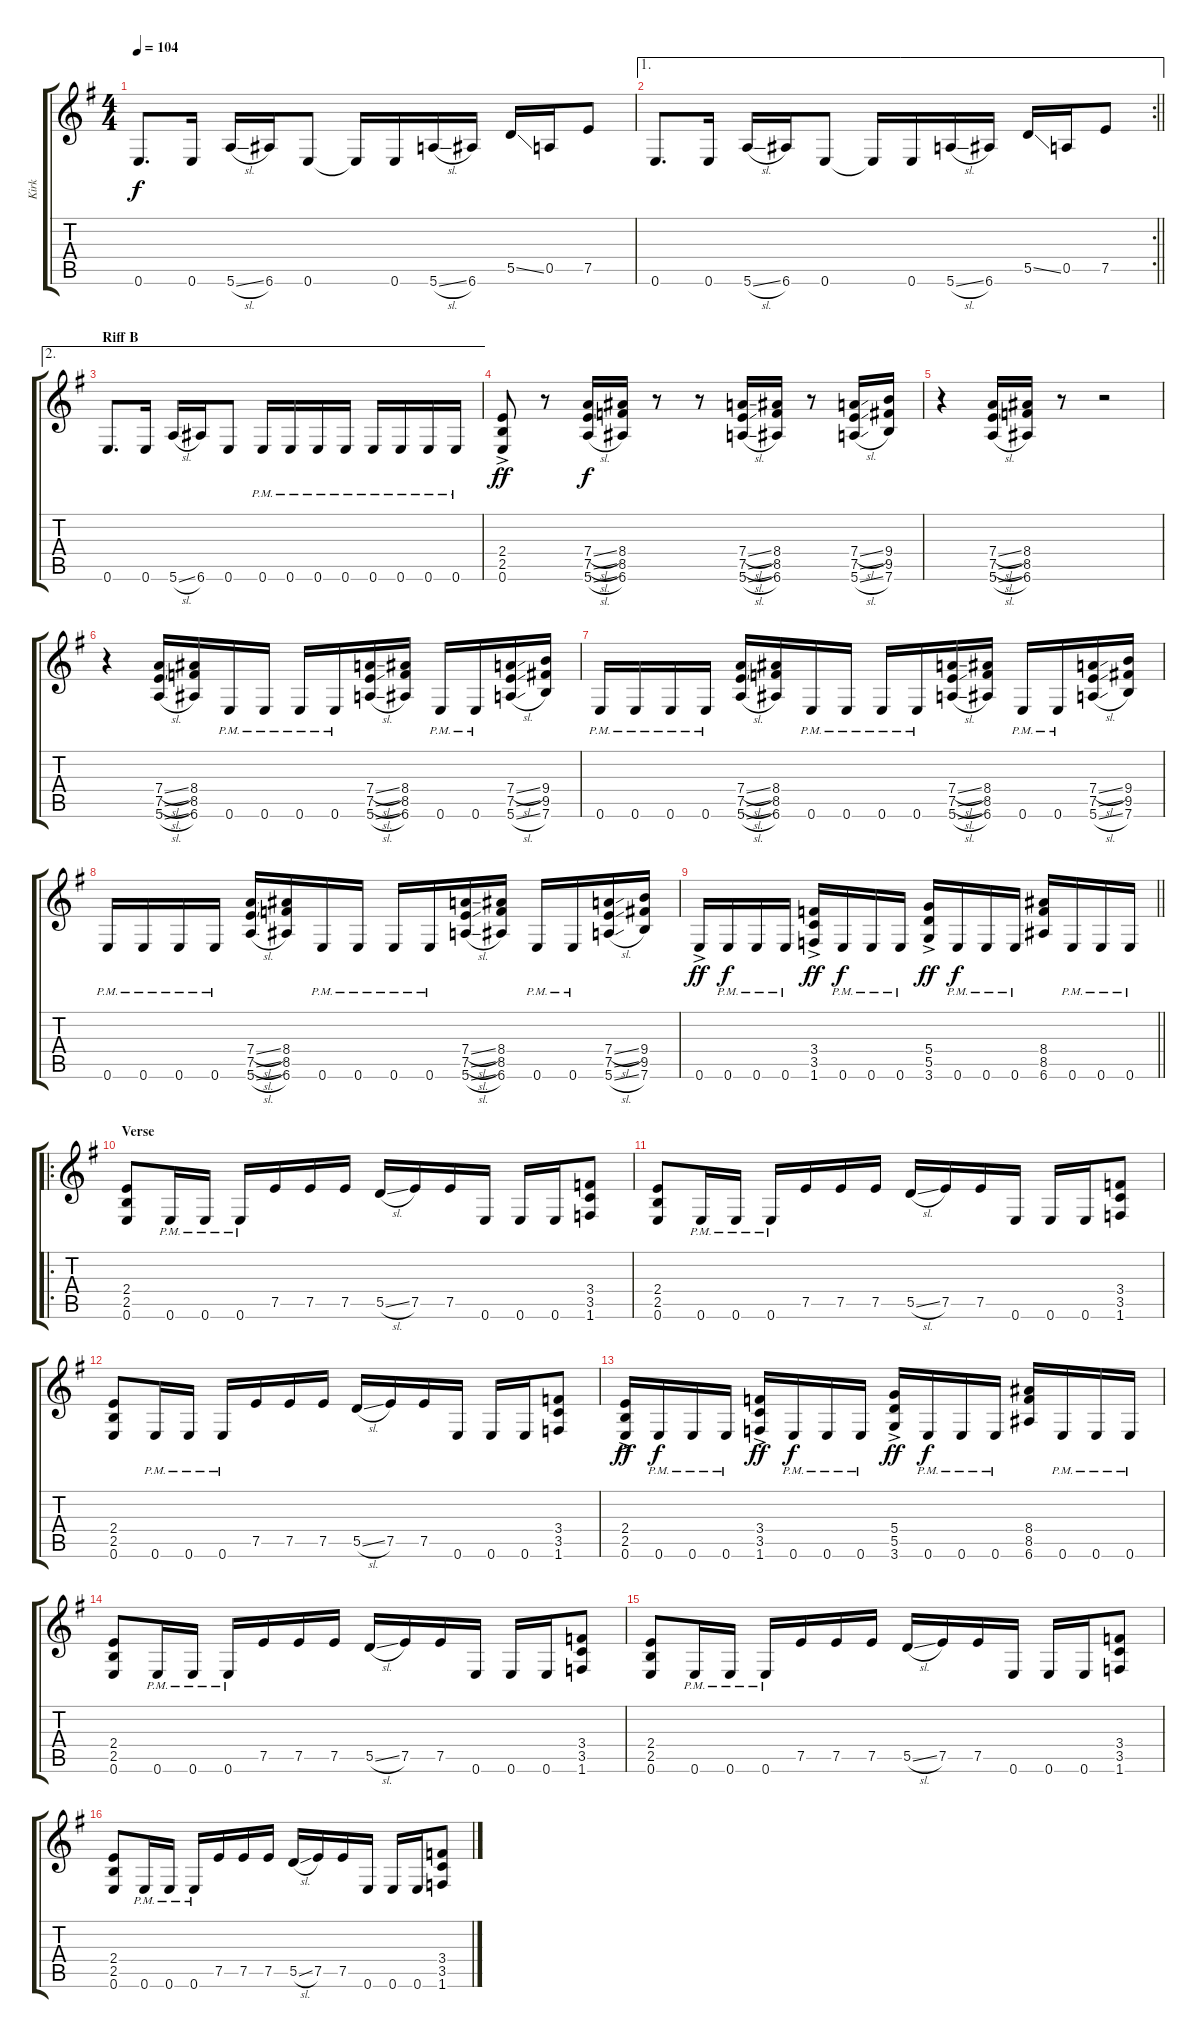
\track ("Kirk" "Kirk") {instrument distortionguitar}
\staff {score tabs}
\tuning (E4 B3 G3 D3 A2 E2) {hide}
\ts (4 4)
\tempo 104
\clef g2
\ks eminor
0.6.8{d dy f} 0.6.16 5.6{sl}.16 6.6.16 0.6.8 0.6{t}.16 0.6.16 5.6{sl}.16 6.6.16 5.5{ss}.16 0.5.16 7.5.8 |
\ae 1
\rc 2
\barLineRight lightlight
0.6.8{d} 0.6.16 5.6{sl}.16 6.6.16 0.6.8 0.6{t}.16 0.6.16 5.6{sl}.16 6.6.16 5.5{ss}.16 0.5.16 7.5.8 |
\ae 2
\section ("" "Riff B")
0.6.8{d} 0.6.16 5.6{sl}.16 6.6.16 0.6.8 0.6{pm}.16 0.6{pm}.16 0.6{pm}.16 0.6{pm}.16 0.6{pm}.16 0.6{pm}.16 0.6{pm}.16 0.6{pm}.16 |
(2.4 2.5 0.6{ac}).8{dy ff} r.8 (7.4{sl} 7.5{sl} 5.6{sl}).16{dy f} (8.4 8.5 6.6).16 r.8 r.8 (7.4{sl} 7.5{sl} 5.6{sl}).16 (8.4 8.5 6.6).16 r.8 (7.4{sl} 7.5{ss} 5.6{sl}).16 (9.4 9.5 7.6).16 |
r.4 (7.4{sl} 7.5{sl} 5.6{sl}).16 (8.4 8.5 6.6).16 r.8 r.2 |
r.4 (7.4{sl} 7.5{sl} 5.6{sl}).16 (8.4 8.5 6.6).16 0.6{pm}.16 0.6{pm}.16 0.6{pm}.16 0.6{pm}.16 (7.4{sl} 7.5{sl} 5.6{sl}).16 (8.4 8.5 6.6).16 0.6{pm}.16 0.6{pm}.16 (7.4{sl} 7.5{ss} 5.6{sl}).16 (9.4 9.5 7.6).16 |
0.6{pm}.16 0.6{pm}.16 0.6{pm}.16 0.6{pm}.16 (7.4{sl} 7.5{sl} 5.6{sl}).16 (8.4 8.5 6.6).16 0.6{pm}.16 0.6{pm}.16 0.6{pm}.16 0.6{pm}.16 (7.4{sl} 7.5{sl} 5.6{sl}).16 (8.4 8.5 6.6).16 0.6{pm}.16 0.6{pm}.16 (7.4{sl} 7.5{ss} 5.6{sl}).16 (9.4 9.5 7.6).16 |
0.6{pm}.16 0.6{pm}.16 0.6{pm}.16 0.6{pm}.16 (7.4{sl} 7.5{sl} 5.6{sl}).16 (8.4 8.5 6.6).16 0.6{pm}.16 0.6{pm}.16 0.6{pm}.16 0.6{pm}.16 (7.4{sl} 7.5{sl} 5.6{sl}).16 (8.4 8.5 6.6).16 0.6{pm}.16 0.6{pm}.16 (7.4{sl} 7.5{ss} 5.6{sl}).16 (9.4 9.5 7.6).16 |
\barLineRight lightlight
0.6{ac}.16{dy ff} 0.6{pm}.16{dy f} 0.6{pm}.16 0.6{pm}.16 (3.4 3.5 1.6{ac}).16{dy ff} 0.6{pm}.16{dy f} 0.6{pm}.16 0.6{pm}.16 (5.4{ac} 5.5 3.6).16{dy ff} 0.6{pm}.16{dy f} 0.6{pm}.16 0.6{pm}.16 (8.4 8.5 6.6).16 0.6{pm}.16 0.6{pm}.16 0.6{pm}.16 |
\ro
\section ("" "Verse")
(2.4 2.5 0.6).8 0.6{pm}.16 0.6{pm}.16 0.6{pm}.16 7.5.16 7.5.16 7.5.16 5.5{sl}.16 7.5.16 7.5.16 0.6.16 0.6.16 0.6.16 (3.4 3.5 1.6).8 |
(2.4 2.5 0.6).8 0.6{pm}.16 0.6{pm}.16 0.6{pm}.16 7.5.16 7.5.16 7.5.16 5.5{sl}.16 7.5.16 7.5.16 0.6.16 0.6.16 0.6.16 (3.4 3.5 1.6).8 |
(2.4 2.5 0.6).8 0.6{pm}.16 0.6{pm}.16 0.6{pm}.16 7.5.16 7.5.16 7.5.16 5.5{sl}.16 7.5.16 7.5.16 0.6.16 0.6.16 0.6.16 (3.4 3.5 1.6).8 |
(2.4 2.5 0.6{ac}).16{dy ff} 0.6{pm}.16{dy f} 0.6{pm}.16 0.6{pm}.16 (3.4 3.5 1.6{ac}).16{dy ff} 0.6{pm}.16{dy f} 0.6{pm}.16 0.6{pm}.16 (5.4{ac} 5.5 3.6).16{dy ff} 0.6{pm}.16{dy f} 0.6{pm}.16 0.6{pm}.16 (8.4 8.5 6.6).16 0.6{pm}.16 0.6{pm}.16 0.6{pm}.16 |
(2.4 2.5 0.6).8 0.6{pm}.16 0.6{pm}.16 0.6{pm}.16 7.5.16 7.5.16 7.5.16 5.5{sl}.16 7.5.16 7.5.16 0.6.16 0.6.16 0.6.16 (3.4 3.5 1.6).8 |
(2.4 2.5 0.6).8 0.6{pm}.16 0.6{pm}.16 0.6{pm}.16 7.5.16 7.5.16 7.5.16 5.5{sl}.16 7.5.16 7.5.16 0.6.16 0.6.16 0.6.16 (3.4 3.5 1.6).8 |
(2.4 2.5 0.6).8 0.6{pm}.16 0.6{pm}.16 0.6{pm}.16 7.5.16 7.5.16 7.5.16 5.5{sl}.16 7.5.16 7.5.16 0.6.16 0.6.16 0.6.16 (3.4 3.5 1.6).8
